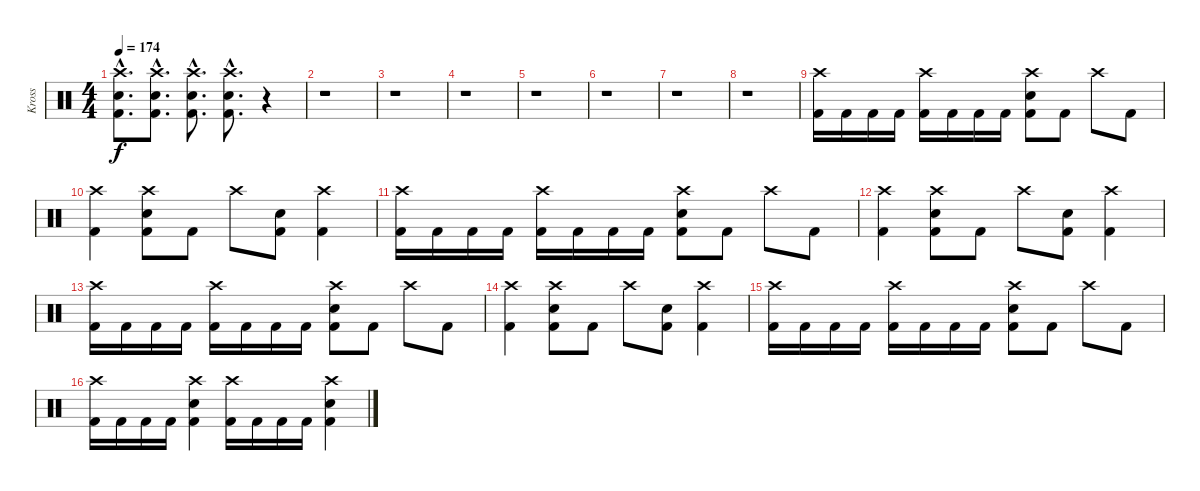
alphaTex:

\track ("Kross" "Kross") {instrument percussion}
\staff {score}
\articulation defaults
\ts (4 4)
\tempo 174
\clef neutral
\ks c
("Crash high (hit)"{hac} "Electric Snare (hit)"{hac} "Kick (hit) 2"{hac}).8{d dy f} ("Crash high (hit)"{hac} "Electric Snare (hit)"{hac} "Kick (hit) 2"{hac}).8{d} ("Crash high (hit)"{hac} "Electric Snare (hit)"{hac} "Kick (hit) 2"{hac}).8{d} ("Crash high (hit)"{hac} "Electric Snare (hit)"{hac} "Kick (hit) 2"{hac}).8{d} r.4 |
r.1 |
r.1 |
r.1 |
r.1 |
r.1 |
r.1 |
r.1 |
("Crash high (hit)" "Kick (hit) 2").16 "Kick (hit) 2".16 "Kick (hit) 2".16 "Kick (hit) 2".16 ("Crash high (hit)" "Kick (hit) 2").16 "Kick (hit) 2".16 "Kick (hit) 2".16 "Kick (hit) 2".16 ("Crash high (hit)" "Electric Snare (hit)" "Kick (hit) 2").8 "Kick (hit) 2".8 "Crash high (hit)".8 "Kick (hit) 2".8 |
("Crash high (hit)" "Kick (hit) 2").4 ("Crash high (hit)" "Electric Snare (hit)" "Kick (hit) 2").8 "Kick (hit) 2".8 "Crash high (hit)".8 ("Electric Snare (hit)" "Kick (hit) 2").8 ("Crash high (hit)" "Kick (hit) 2").4 |
("Crash high (hit)" "Kick (hit) 2").16 "Kick (hit) 2".16 "Kick (hit) 2".16 "Kick (hit) 2".16 ("Crash high (hit)" "Kick (hit) 2").16 "Kick (hit) 2".16 "Kick (hit) 2".16 "Kick (hit) 2".16 ("Crash high (hit)" "Electric Snare (hit)" "Kick (hit) 2").8 "Kick (hit) 2".8 "Crash high (hit)".8 "Kick (hit) 2".8 |
("Crash high (hit)" "Kick (hit) 2").4 ("Crash high (hit)" "Electric Snare (hit)" "Kick (hit) 2").8 "Kick (hit) 2".8 "Crash high (hit)".8 ("Electric Snare (hit)" "Kick (hit) 2").8 ("Crash high (hit)" "Kick (hit) 2").4 |
("Crash high (hit)" "Kick (hit) 2").16 "Kick (hit) 2".16 "Kick (hit) 2".16 "Kick (hit) 2".16 ("Crash high (hit)" "Kick (hit) 2").16 "Kick (hit) 2".16 "Kick (hit) 2".16 "Kick (hit) 2".16 ("Crash high (hit)" "Electric Snare (hit)" "Kick (hit) 2").8 "Kick (hit) 2".8 "Crash high (hit)".8 "Kick (hit) 2".8 |
("Crash high (hit)" "Kick (hit) 2").4 ("Crash high (hit)" "Electric Snare (hit)" "Kick (hit) 2").8 "Kick (hit) 2".8 "Crash high (hit)".8 ("Electric Snare (hit)" "Kick (hit) 2").8 ("Crash high (hit)" "Kick (hit) 2").4 |
("Crash high (hit)" "Kick (hit) 2").16 "Kick (hit) 2".16 "Kick (hit) 2".16 "Kick (hit) 2".16 ("Crash high (hit)" "Kick (hit) 2").16 "Kick (hit) 2".16 "Kick (hit) 2".16 "Kick (hit) 2".16 ("Crash high (hit)" "Electric Snare (hit)" "Kick (hit) 2").8 "Kick (hit) 2".8 "Crash high (hit)".8 "Kick (hit) 2".8 |
("Crash high (hit)" "Kick (hit) 2").16 "Kick (hit) 2".16 "Kick (hit) 2".16 "Kick (hit) 2".16 ("Crash high (hit)" "Electric Snare (hit)" "Kick (hit) 2").4 ("Crash high (hit)" "Kick (hit) 2").16 "Kick (hit) 2".16 "Kick (hit) 2".16 "Kick (hit) 2".16 ("Crash high (hit)" "Electric Snare (hit)" "Kick (hit) 2").4
